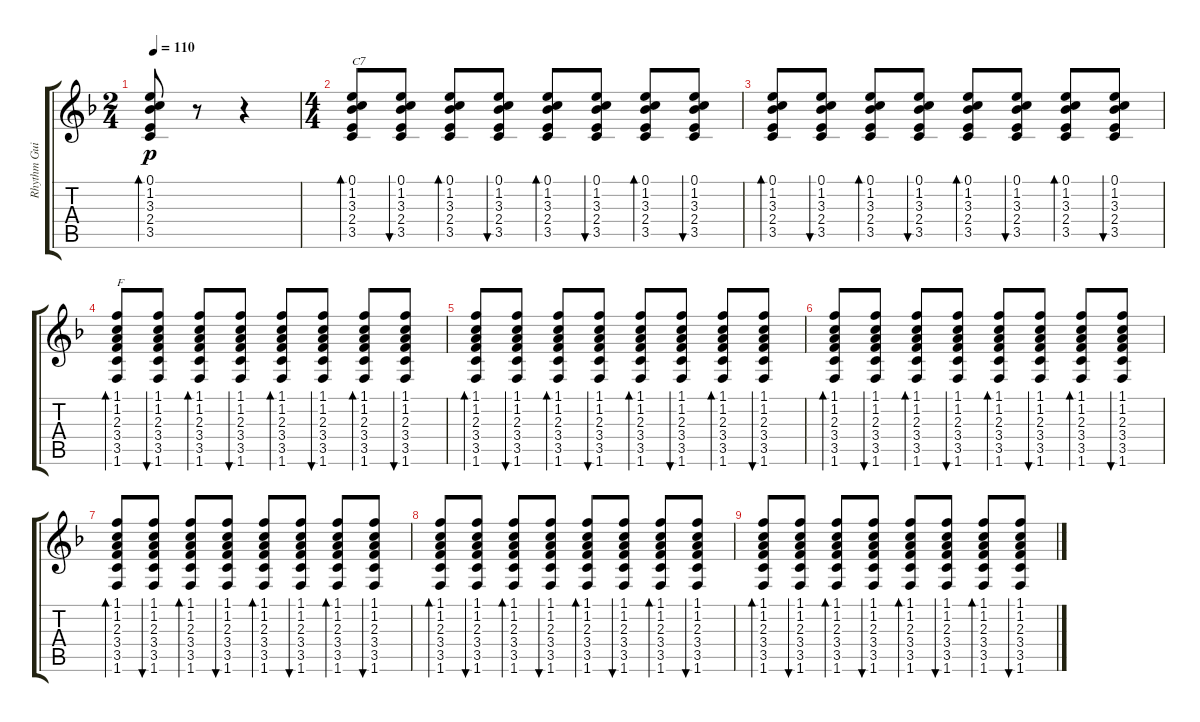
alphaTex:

\track ("Rhythm Guitar" "Rhythm Gui") {instrument electricguitarjazz}
\staff {score tabs}
\tuning (E4 B3 G3 D3 A2 E2) {hide}
\ts (2 4)
\tempo 110
\clef g2
\ks f
(0.1 1.2 3.3 2.4 3.5).8{bd 30 dy p} r.8 r.4 |
\ts (4 4)
(0.1 1.2 3.3 2.4 3.5).8{bd 30 txt "C7"} (0.1 1.2 3.3 2.4 3.5).8{bu 30} (0.1 1.2 3.3 2.4 3.5).8{bd 30} (0.1 1.2 3.3 2.4 3.5).8{bu 30} (0.1 1.2 3.3 2.4 3.5).8{bd 30} (0.1 1.2 3.3 2.4 3.5).8{bu 30} (0.1 1.2 3.3 2.4 3.5).8{bd 30} (0.1 1.2 3.3 2.4 3.5).8{bu 30} |
(0.1 1.2 3.3 2.4 3.5).8{bd 30} (0.1 1.2 3.3 2.4 3.5).8{bu 30} (0.1 1.2 3.3 2.4 3.5).8{bd 30} (0.1 1.2 3.3 2.4 3.5).8{bu 30} (0.1 1.2 3.3 2.4 3.5).8{bd 30} (0.1 1.2 3.3 2.4 3.5).8{bu 30} (0.1 1.2 3.3 2.4 3.5).8{bd 30} (0.1 1.2 3.3 2.4 3.5).8{bu 30} |
(1.1 1.2 2.3 3.4 3.5 1.6).8{bd 30 txt "F"} (1.1 1.2 2.3 3.4 3.5 1.6).8{bu 30} (1.1 1.2 2.3 3.4 3.5 1.6).8{bd 30} (1.1 1.2 2.3 3.4 3.5 1.6).8{bu 30} (1.1 1.2 2.3 3.4 3.5 1.6).8{bd 30} (1.1 1.2 2.3 3.4 3.5 1.6).8{bu 30} (1.1 1.2 2.3 3.4 3.5 1.6).8{bd 30} (1.1 1.2 2.3 3.4 3.5 1.6).8{bu 30} |
(1.1 1.2 2.3 3.4 3.5 1.6).8{bd 30} (1.1 1.2 2.3 3.4 3.5 1.6).8{bu 30} (1.1 1.2 2.3 3.4 3.5 1.6).8{bd 30} (1.1 1.2 2.3 3.4 3.5 1.6).8{bu 30} (1.1 1.2 2.3 3.4 3.5 1.6).8{bd 30} (1.1 1.2 2.3 3.4 3.5 1.6).8{bu 30} (1.1 1.2 2.3 3.4 3.5 1.6).8{bd 30} (1.1 1.2 2.3 3.4 3.5 1.6).8{bu 30} |
(1.1 1.2 2.3 3.4 3.5 1.6).8{bd 30} (1.1 1.2 2.3 3.4 3.5 1.6).8{bu 30} (1.1 1.2 2.3 3.4 3.5 1.6).8{bd 30} (1.1 1.2 2.3 3.4 3.5 1.6).8{bu 30} (1.1 1.2 2.3 3.4 3.5 1.6).8{bd 30} (1.1 1.2 2.3 3.4 3.5 1.6).8{bu 30} (1.1 1.2 2.3 3.4 3.5 1.6).8{bd 30} (1.1 1.2 2.3 3.4 3.5 1.6).8{bu 30} |
(1.1 1.2 2.3 3.4 3.5 1.6).8{bd 30} (1.1 1.2 2.3 3.4 3.5 1.6).8{bu 30} (1.1 1.2 2.3 3.4 3.5 1.6).8{bd 30} (1.1 1.2 2.3 3.4 3.5 1.6).8{bu 30} (1.1 1.2 2.3 3.4 3.5 1.6).8{bd 30} (1.1 1.2 2.3 3.4 3.5 1.6).8{bu 30} (1.1 1.2 2.3 3.4 3.5 1.6).8{bd 30} (1.1 1.2 2.3 3.4 3.5 1.6).8{bu 30} |
(1.1 1.2 2.3 3.4 3.5 1.6).8{bd 30} (1.1 1.2 2.3 3.4 3.5 1.6).8{bu 30} (1.1 1.2 2.3 3.4 3.5 1.6).8{bd 30} (1.1 1.2 2.3 3.4 3.5 1.6).8{bu 30} (1.1 1.2 2.3 3.4 3.5 1.6).8{bd 30} (1.1 1.2 2.3 3.4 3.5 1.6).8{bu 30} (1.1 1.2 2.3 3.4 3.5 1.6).8{bd 30} (1.1 1.2 2.3 3.4 3.5 1.6).8{bu 30} |
(1.1 1.2 2.3 3.4 3.5 1.6).8{bd 30} (1.1 1.2 2.3 3.4 3.5 1.6).8{bu 30} (1.1 1.2 2.3 3.4 3.5 1.6).8{bd 30} (1.1 1.2 2.3 3.4 3.5 1.6).8{bu 30} (1.1 1.2 2.3 3.4 3.5 1.6).8{bd 30} (1.1 1.2 2.3 3.4 3.5 1.6).8{bu 30} (1.1 1.2 2.3 3.4 3.5 1.6).8{bd 30} (1.1 1.2 2.3 3.4 3.5 1.6).8{bu 30}
